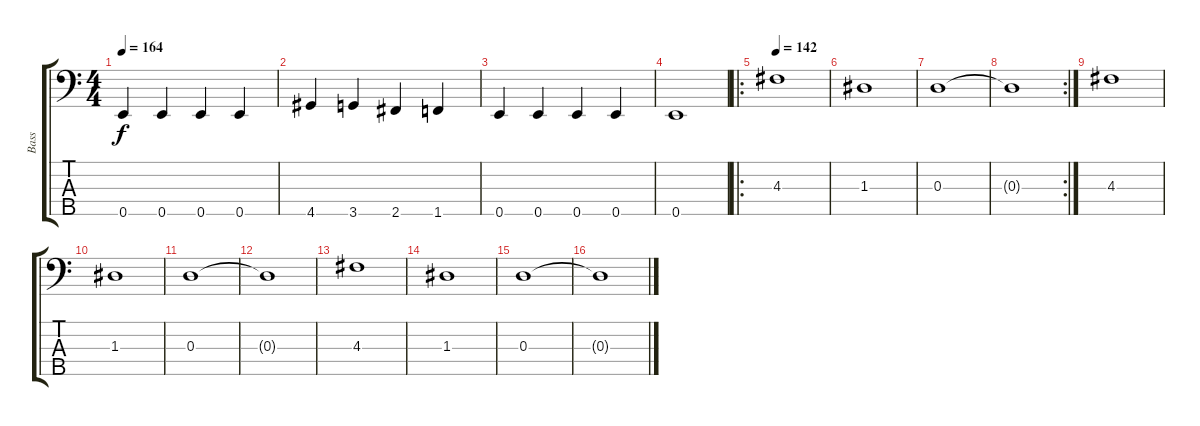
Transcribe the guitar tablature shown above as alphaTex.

\track ("Bass" "Bass") {instrument electricbassfinger}
\staff {score tabs}
\tuning (C3 G2 D2 A1 E1) {hide}
\ts (4 4)
\tempo 164
\clef f4
\ks c
0.5.4{dy f} 0.5.4 0.5.4 0.5.4 |
4.5.4 3.5.4 2.5.4 1.5.4 |
0.5.4 0.5.4 0.5.4 0.5.4 |
0.5.1 |
\ro
\tempo 142
4.3.1 |
1.3.1 |
0.3.1 |
\rc 2
0.3{t}.1 |
4.3.1 |
1.3.1 |
0.3.1 |
0.3{t}.1 |
4.3.1 |
1.3.1 |
0.3.1 |
0.3{t}.1
